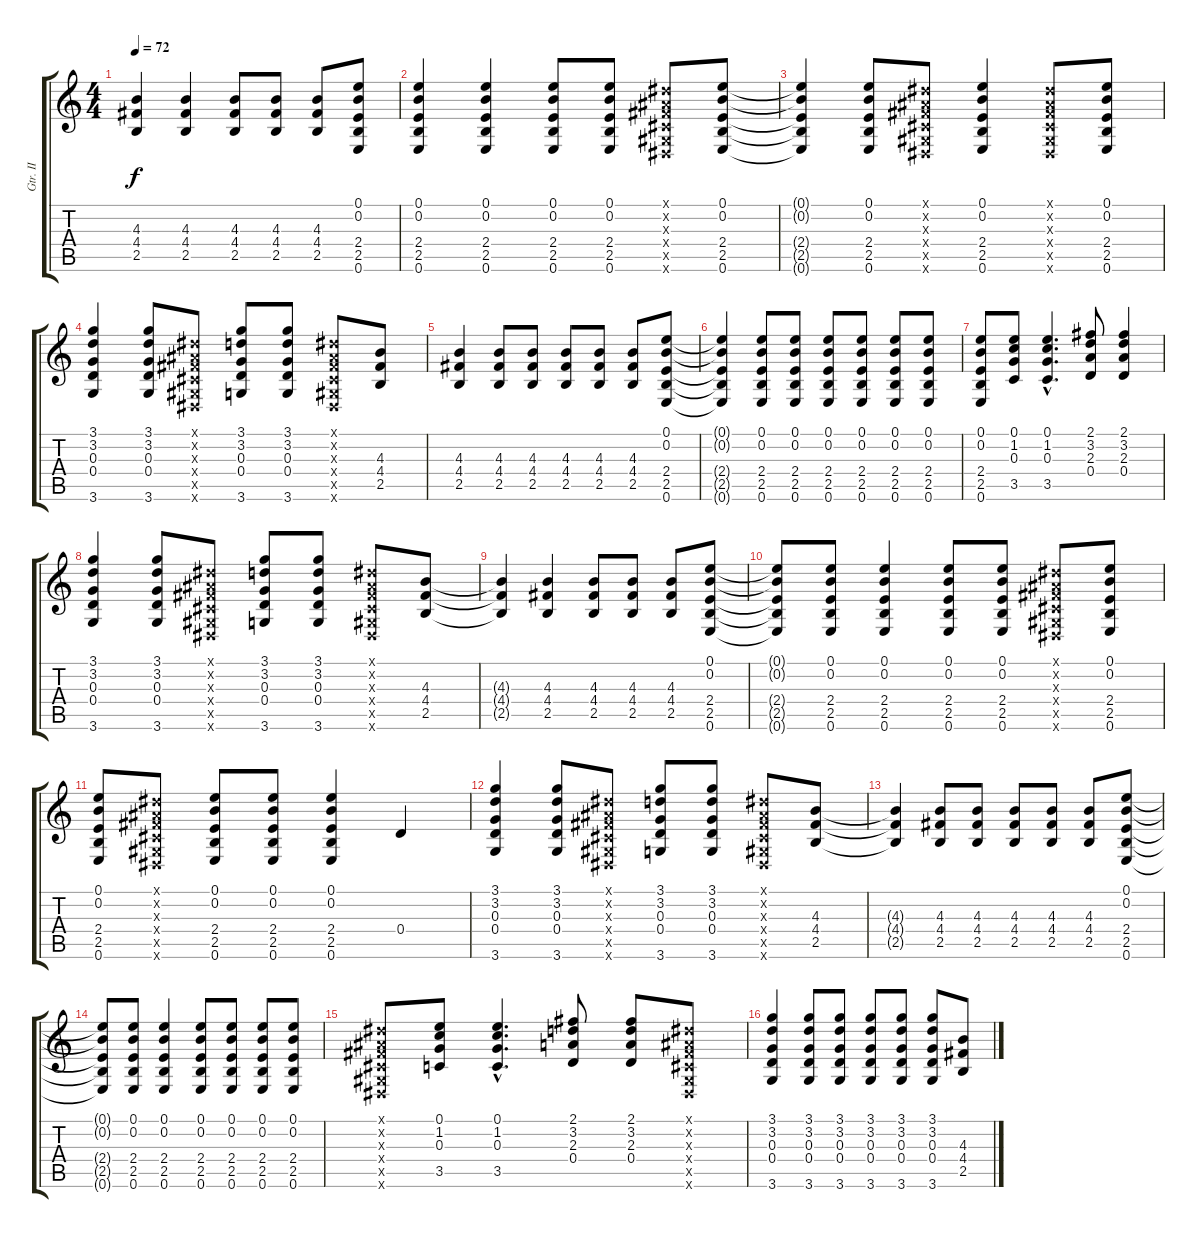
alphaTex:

\track ("Gtr. II" "Gtr. II") {instrument electricguitarclean}
\staff {score tabs}
\tuning (E4 B3 G3 D3 A2 E2) {hide}
\ts (4 4)
\tempo 72
\clef g2
\ks c
(4.3{t} 4.4{t} 2.5{t}).4{dy f} (4.3 4.4 2.5).4 (4.3 4.4 2.5).8 (4.3 4.4 2.5).8 (4.3 4.4 2.5).8 (0.1 0.2 2.4 2.5 0.6).8 |
(0.1 0.2 2.4 2.5 0.6).4 (0.1 0.2 2.4 2.5 0.6).4 (0.1 0.2 2.4 2.5 0.6).8 (0.1 0.2 2.4 2.5 0.6).8 (-1.1{x} -1.2{x} -1.3{x} -1.4{x} -1.5{x} -1.6{x}).8 (0.1 0.2 2.4 2.5 0.6).8 |
(0.1{t} 0.2{t} 2.4{t} 2.5{t} 0.6{t}).4 (0.1 0.2 2.4 2.5 0.6).8 (-1.1{x} -1.2{x} -1.3{x} -1.4{x} -1.5{x} -1.6{x}).8 (0.1 0.2 2.4 2.5 0.6).4 (-1.1{x} -1.2{x} -1.3{x} -1.4{x} -1.5{x} -1.6{x}).8 (0.1 0.2 2.4 2.5 0.6).8 |
(3.1 3.2 0.3 0.4 3.6).4 (3.1 3.2 0.3 0.4 3.6).8 (-1.1{x} -1.2{x} -1.3{x} -1.4{x} -1.5{x} -1.6{x}).8 (3.1 3.2 0.3 0.4 3.6).8 (3.1 3.2 0.3 0.4 3.6).8 (-1.1{x} -1.2{x} -1.3{x} -1.4{x} -1.5{x} -1.6{x}).8 (4.3 4.4 2.5).8 |
(4.3 4.4 2.5).4 (4.3 4.4 2.5).8 (4.3 4.4 2.5).8 (4.3 4.4 2.5).8 (4.3 4.4 2.5).8 (4.3 4.4 2.5).8 (0.1 0.2 2.4 2.5 0.6).8 |
(0.1{t} 0.2{t} 2.4{t} 2.5{t} 0.6{t}).4 (0.1 0.2 2.4 2.5 0.6).8 (0.1 0.2 2.4 2.5 0.6).8 (0.1 0.2 2.4 2.5 0.6).8 (0.1 0.2 2.4 2.5 0.6).8 (0.1 0.2 2.4 2.5 0.6).8 (0.1 0.2 2.4 2.5 0.6).8 |
(0.1 0.2 2.4 2.5 0.6).8 (0.1 1.2 0.3 3.5).8 (0.1{hac} 1.2{hac} 0.3{hac} 3.5{hac}).4{d} (2.1 3.2 2.3 0.4).8 (2.1 3.2 2.3 0.4).4 |
(3.1 3.2 0.3 0.4 3.6).4 (3.1 3.2 0.3 0.4 3.6).8 (-1.1{x} -1.2{x} -1.3{x} -1.4{x} -1.5{x} -1.6{x}).8 (3.1 3.2 0.3 0.4 3.6).8 (3.1 3.2 0.3 0.4 3.6).8 (-1.1{x} -1.2{x} -1.3{x} -1.4{x} -1.5{x} -1.6{x}).8 (4.3 4.4 2.5).8 |
(4.3{t} 4.4{t} 2.5{t}).4 (4.3 4.4 2.5).4 (4.3 4.4 2.5).8 (4.3 4.4 2.5).8 (4.3 4.4 2.5).8 (0.1 0.2 2.4 2.5 0.6).8 |
(0.1{t} 0.2{t} 2.4{t} 2.5{t} 0.6{t}).8 (0.1 0.2 2.4 2.5 0.6).8 (0.1 0.2 2.4 2.5 0.6).4 (0.1 0.2 2.4 2.5 0.6).8 (0.1 0.2 2.4 2.5 0.6).8 (-1.1{x} -1.2{x} -1.3{x} -1.4{x} -1.5{x} -1.6{x}).8 (0.1 0.2 2.4 2.5 0.6).8 |
(0.1 0.2 2.4 2.5 0.6).8 (-1.1{x} -1.2{x} -1.3{x} -1.4{x} -1.5{x} -1.6{x}).8 (0.1 0.2 2.4 2.5 0.6).8 (0.1 0.2 2.4 2.5 0.6).8 (0.1 0.2 2.4 2.5 0.6).4 0.4.4 |
(3.1 3.2 0.3 0.4 3.6).4 (3.1 3.2 0.3 0.4 3.6).8 (-1.1{x} -1.2{x} -1.3{x} -1.4{x} -1.5{x} -1.6{x}).8 (3.1 3.2 0.3 0.4 3.6).8 (3.1 3.2 0.3 0.4 3.6).8 (-1.1{x} -1.2{x} -1.3{x} -1.4{x} -1.5{x} -1.6{x}).8 (4.3 4.4 2.5).8 |
(4.3{t} 4.4{t} 2.5{t}).4 (4.3 4.4 2.5).8 (4.3 4.4 2.5).8 (4.3 4.4 2.5).8 (4.3 4.4 2.5).8 (4.3 4.4 2.5).8 (0.1 0.2 2.4 2.5 0.6).8 |
(0.1{t} 0.2{t} 2.4{t} 2.5{t} 0.6{t}).8 (0.1 0.2 2.4 2.5 0.6).8 (0.1 0.2 2.4 2.5 0.6).4 (0.1 0.2 2.4 2.5 0.6).8 (0.1 0.2 2.4 2.5 0.6).8 (0.1 0.2 2.4 2.5 0.6).8 (0.1 0.2 2.4 2.5 0.6).8 |
(-1.1{x} -1.2{x} -1.3{x} -1.4{x} -1.5{x} -1.6{x}).8 (0.1 1.2 0.3 3.5).8 (0.1{hac} 1.2{hac} 0.3{hac} 3.5{hac}).4{d} (2.1 3.2 2.3 0.4).8 (2.1 3.2 2.3 0.4).8 (-1.1{x} -1.2{x} -1.3{x} -1.4{x} -1.5{x} -1.6{x}).8 |
(3.1 3.2 0.3 0.4 3.6).4 (3.1 3.2 0.3 0.4 3.6).8 (3.1 3.2 0.3 0.4 3.6).8 (3.1 3.2 0.3 0.4 3.6).8 (3.1 3.2 0.3 0.4 3.6).8 (3.1 3.2 0.3 0.4 3.6).8 (4.3 4.4 2.5).8
